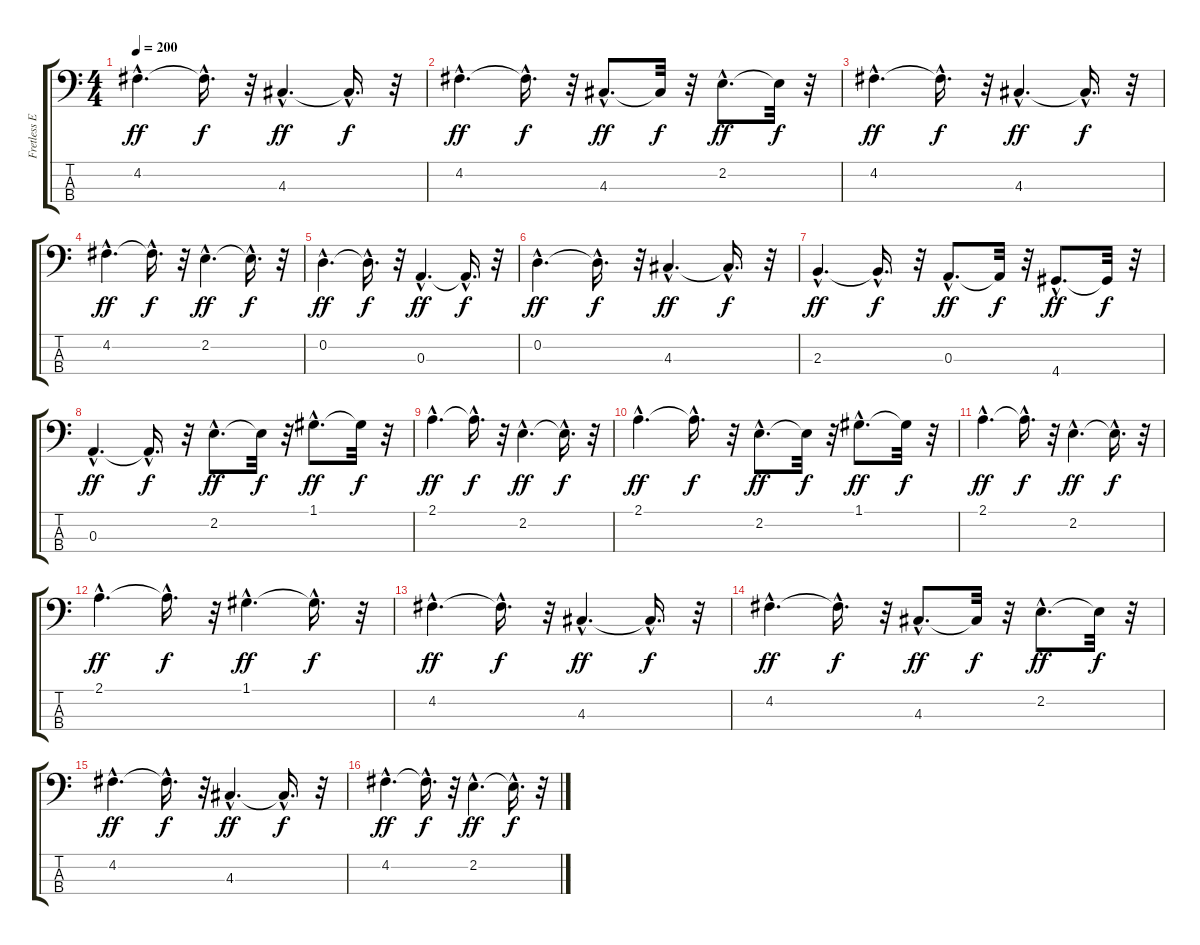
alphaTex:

\track ("Fretless E.Bass" "Fretless E") {instrument fretlessbass}
\staff {score tabs}
\tuning (G2 D2 A1 E1) {hide}
\ts (4 4)
\tempo 200
\clef f4
\ks c
4.2{hac}.4{d dy ff} 4.2{hac t}.16{d dy f} r.32 4.3{hac}.4{d dy ff} 4.3{hac t}.16{d dy f} r.32 |
4.2{hac}.4{d dy ff} 4.2{hac t}.16{d dy f} r.32 4.3{hac}.8{d dy ff} 4.3{t}.32{dy f} r.32 2.2{hac}.8{d dy ff} 2.2{t}.32{dy f} r.32 |
4.2{hac}.4{d dy ff} 4.2{hac t}.16{d dy f} r.32 4.3{hac}.4{d dy ff} 4.3{hac t}.16{d dy f} r.32 |
4.2{hac}.4{d dy ff} 4.2{hac t}.16{d dy f} r.32 2.2{hac}.4{d dy ff} 2.2{hac t}.16{d dy f} r.32 |
0.2{hac}.4{d dy ff} 0.2{hac t}.16{d dy f} r.32 0.3{hac}.4{d dy ff} 0.3{hac t}.16{d dy f} r.32 |
0.2{hac}.4{d dy ff} 0.2{hac t}.16{d dy f} r.32 4.3{hac}.4{d dy ff} 4.3{hac t}.16{d dy f} r.32 |
2.3{hac}.4{d dy ff} 2.3{hac t}.16{d dy f} r.32 0.3{hac}.8{d dy ff} 0.3{t}.32{dy f} r.32 4.4{hac}.8{d dy ff} 4.4{t}.32{dy f} r.32 |
0.3{hac}.4{d dy ff} 0.3{hac t}.16{d dy f} r.32 2.2{hac}.8{d dy ff} 2.2{t}.32{dy f} r.32 1.1{hac}.8{d dy ff} 1.1{t}.32{dy f} r.32 |
2.1{hac}.4{d dy ff} 2.1{hac t}.16{d dy f} r.32 2.2{hac}.4{d dy ff} 2.2{hac t}.16{d dy f} r.32 |
2.1{hac}.4{d dy ff} 2.1{hac t}.16{d dy f} r.32 2.2{hac}.8{d dy ff} 2.2{t}.32{dy f} r.32 1.1{hac}.8{d dy ff} 1.1{t}.32{dy f} r.32 |
2.1{hac}.4{d dy ff} 2.1{hac t}.16{d dy f} r.32 2.2{hac}.4{d dy ff} 2.2{hac t}.16{d dy f} r.32 |
2.1{hac}.4{d dy ff} 2.1{hac t}.16{d dy f} r.32 1.1{hac}.4{d dy ff} 1.1{hac t}.16{d dy f} r.32 |
4.2{hac}.4{d dy ff} 4.2{hac t}.16{d dy f} r.32 4.3{hac}.4{d dy ff} 4.3{hac t}.16{d dy f} r.32 |
4.2{hac}.4{d dy ff} 4.2{hac t}.16{d dy f} r.32 4.3{hac}.8{d dy ff} 4.3{t}.32{dy f} r.32 2.2{hac}.8{d dy ff} 2.2{t}.32{dy f} r.32 |
4.2{hac}.4{d dy ff} 4.2{hac t}.16{d dy f} r.32 4.3{hac}.4{d dy ff} 4.3{hac t}.16{d dy f} r.32 |
4.2{hac}.4{d dy ff} 4.2{hac t}.16{d dy f} r.32 2.2{hac}.4{d dy ff} 2.2{hac t}.16{d dy f} r.32
